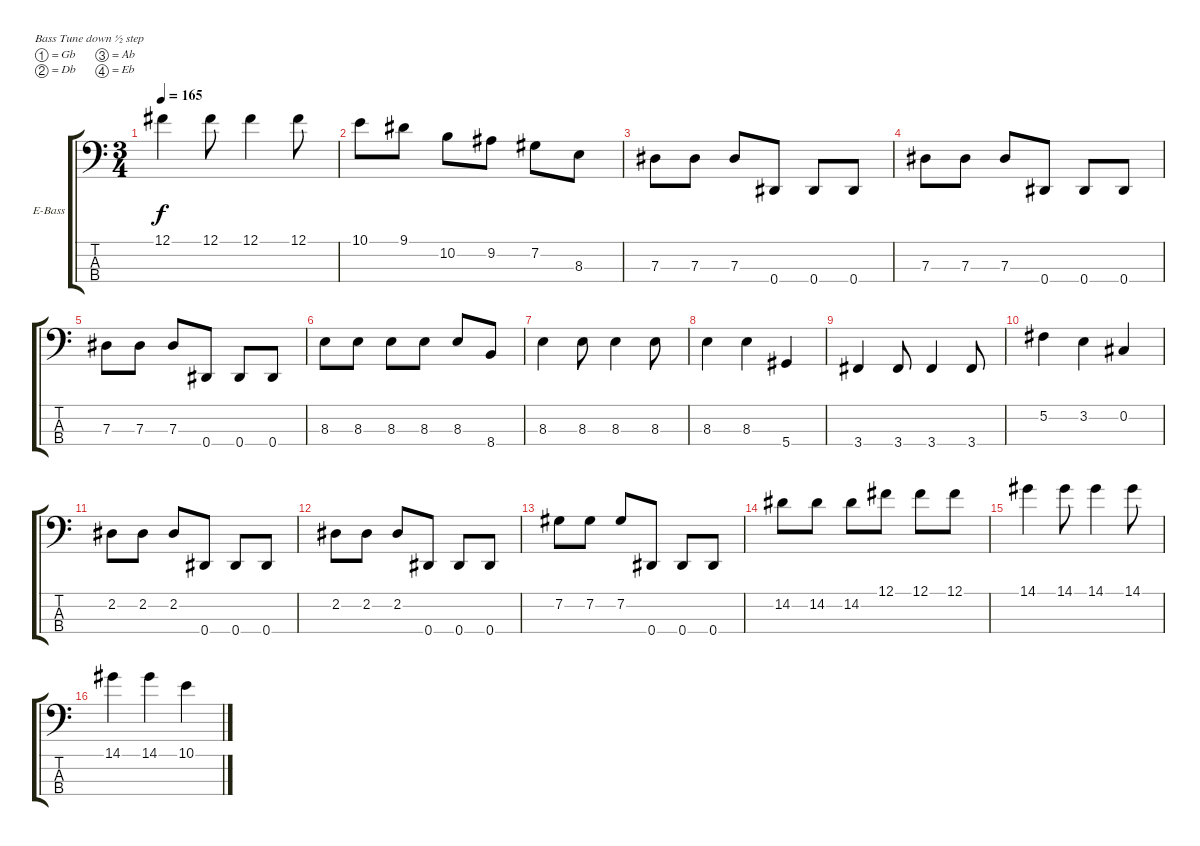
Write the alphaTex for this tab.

\bracketExtendMode groupsimilarinstruments
\firstSystemTrackNameOrientation horizontal
\otherSystemsTrackNameOrientation horizontal
\track ("Electric Bass" "E-Bass") {instrument electricbassfinger}
\staff {score tabs}
\tuning (Gb2 Db2 Ab1 Eb1)
\ts (3 4)
\tempo 165
\clef f4
\ks c
12.1.4{dy f} 12.1.8 12.1.4 12.1.8 |
10.1.8 9.1.8 10.2.8 9.2.8 7.2.8 8.3.8 |
7.3.8 7.3.8 7.3.8 0.4.8 0.4.8 0.4.8 |
7.3.8 7.3.8 7.3.8 0.4.8 0.4.8 0.4.8 |
7.3.8 7.3.8 7.3.8 0.4.8 0.4.8 0.4.8 |
8.3.8 8.3.8 8.3.8 8.3.8 8.3.8 8.4.8 |
8.3.4 8.3.8 8.3.4 8.3.8 |
8.3.4 8.3.4 5.4.4 |
3.4.4 3.4.8 3.4.4 3.4.8 |
5.2.4 3.2.4 0.2.4 |
2.2.8 2.2.8 2.2.8 0.4.8 0.4.8 0.4.8 |
2.2.8 2.2.8 2.2.8 0.4.8 0.4.8 0.4.8 |
7.2.8 7.2.8 7.2.8 0.4.8 0.4.8 0.4.8 |
14.2.8 14.2.8 14.2.8 12.1.8 12.1.8 12.1.8 |
14.1.4 14.1.8 14.1.4 14.1.8 |
14.1.4 14.1.4 10.1.4
